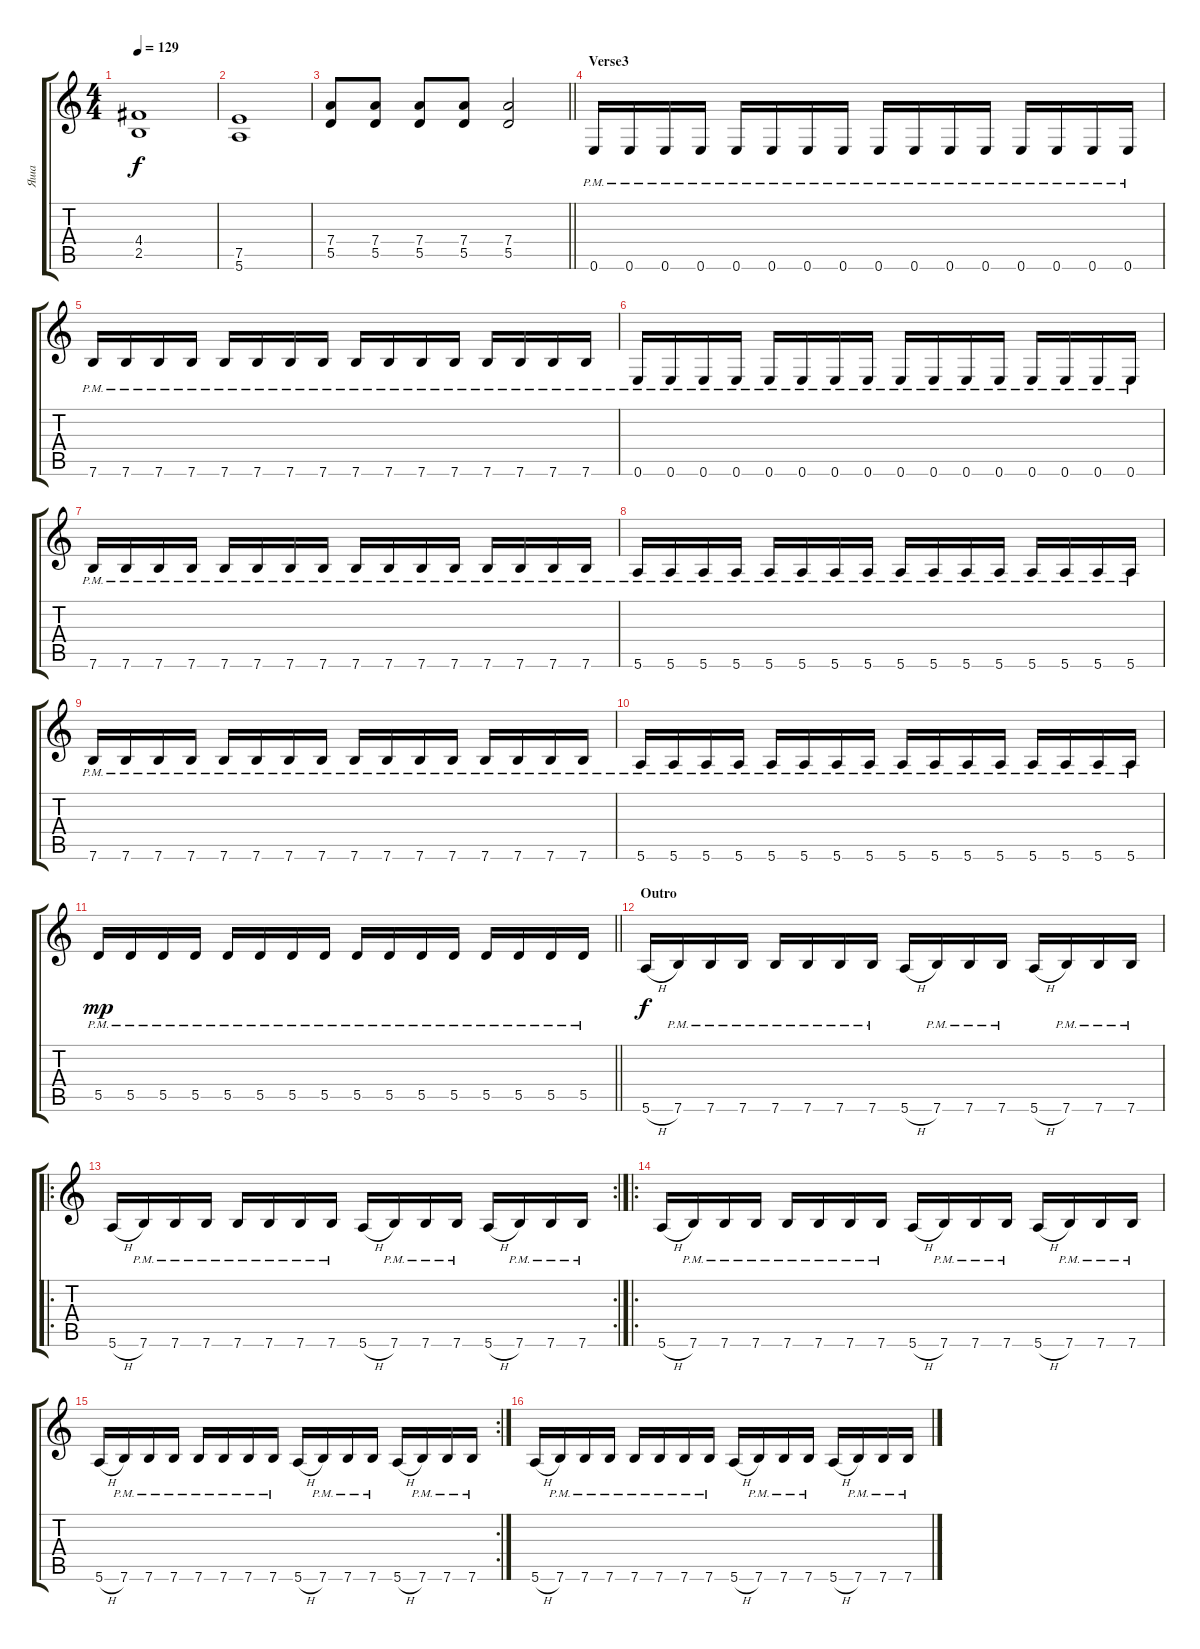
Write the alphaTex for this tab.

\track ("Яша" "Яша") {instrument electricguitarmuted}
\staff {score tabs}
\tuning (E4 B3 G3 D3 A2 E2) {hide}
\ts (4 4)
\tempo 129
\clef g2
\ks c
(4.4 2.5).1{dy f} |
(7.5 5.6).1 |
\barLineRight lightlight
(7.4 5.5).8 (7.4 5.5).8 (7.4 5.5).8 (7.4 5.5).8 (7.4 5.5).2 |
\section ("" "Verse3")
0.6{pm}.16 0.6{pm}.16 0.6{pm}.16 0.6{pm}.16 0.6{pm}.16 0.6{pm}.16 0.6{pm}.16 0.6{pm}.16 0.6{pm}.16 0.6{pm}.16 0.6{pm}.16 0.6{pm}.16 0.6{pm}.16 0.6{pm}.16 0.6{pm}.16 0.6{pm}.16 |
7.6{pm}.16 7.6{pm}.16 7.6{pm}.16 7.6{pm}.16 7.6{pm}.16 7.6{pm}.16 7.6{pm}.16 7.6{pm}.16 7.6{pm}.16 7.6{pm}.16 7.6{pm}.16 7.6{pm}.16 7.6{pm}.16 7.6{pm}.16 7.6{pm}.16 7.6{pm}.16 |
0.6{pm}.16 0.6{pm}.16 0.6{pm}.16 0.6{pm}.16 0.6{pm}.16 0.6{pm}.16 0.6{pm}.16 0.6{pm}.16 0.6{pm}.16 0.6{pm}.16 0.6{pm}.16 0.6{pm}.16 0.6{pm}.16 0.6{pm}.16 0.6{pm}.16 0.6{pm}.16 |
7.6{pm}.16 7.6{pm}.16 7.6{pm}.16 7.6{pm}.16 7.6{pm}.16 7.6{pm}.16 7.6{pm}.16 7.6{pm}.16 7.6{pm}.16 7.6{pm}.16 7.6{pm}.16 7.6{pm}.16 7.6{pm}.16 7.6{pm}.16 7.6{pm}.16 7.6{pm}.16 |
5.6{pm}.16 5.6{pm}.16 5.6{pm}.16 5.6{pm}.16 5.6{pm}.16 5.6{pm}.16 5.6{pm}.16 5.6{pm}.16 5.6{pm}.16 5.6{pm}.16 5.6{pm}.16 5.6{pm}.16 5.6{pm}.16 5.6{pm}.16 5.6{pm}.16 5.6{pm}.16 |
7.6{pm}.16 7.6{pm}.16 7.6{pm}.16 7.6{pm}.16 7.6{pm}.16 7.6{pm}.16 7.6{pm}.16 7.6{pm}.16 7.6{pm}.16 7.6{pm}.16 7.6{pm}.16 7.6{pm}.16 7.6{pm}.16 7.6{pm}.16 7.6{pm}.16 7.6{pm}.16 |
5.6{pm}.16 5.6{pm}.16 5.6{pm}.16 5.6{pm}.16 5.6{pm}.16 5.6{pm}.16 5.6{pm}.16 5.6{pm}.16 5.6{pm}.16 5.6{pm}.16 5.6{pm}.16 5.6{pm}.16 5.6{pm}.16 5.6{pm}.16 5.6{pm}.16 5.6{pm}.16 |
\barLineRight lightlight
5.5{pm}.16{dy mp} 5.5{pm}.16 5.5{pm}.16 5.5{pm}.16 5.5{pm}.16 5.5{pm}.16 5.5{pm}.16 5.5{pm}.16 5.5{pm}.16 5.5{pm}.16 5.5{pm}.16 5.5{pm}.16 5.5{pm}.16 5.5{pm}.16 5.5{pm}.16 5.5{pm}.16 |
\section ("" "Outro")
5.6{h}.16{dy f} 7.6{pm}.16 7.6{pm}.16 7.6{pm}.16 7.6{pm}.16 7.6{pm}.16 7.6{pm}.16 7.6{pm}.16 5.6{h}.16 7.6{pm}.16 7.6{pm}.16 7.6{pm}.16 5.6{h}.16 7.6{pm}.16 7.6{pm}.16 7.6{pm}.16 |
\ro
\rc 2
5.6{h}.16 7.6{pm}.16 7.6{pm}.16 7.6{pm}.16 7.6{pm}.16 7.6{pm}.16 7.6{pm}.16 7.6{pm}.16 5.6{h}.16 7.6{pm}.16 7.6{pm}.16 7.6{pm}.16 5.6{h}.16 7.6{pm}.16 7.6{pm}.16 7.6{pm}.16 |
\ro
5.6{h}.16 7.6{pm}.16 7.6{pm}.16 7.6{pm}.16 7.6{pm}.16 7.6{pm}.16 7.6{pm}.16 7.6{pm}.16 5.6{h}.16 7.6{pm}.16 7.6{pm}.16 7.6{pm}.16 5.6{h}.16 7.6{pm}.16 7.6{pm}.16 7.6{pm}.16 |
\rc 2
5.6{h}.16 7.6{pm}.16 7.6{pm}.16 7.6{pm}.16 7.6{pm}.16 7.6{pm}.16 7.6{pm}.16 7.6{pm}.16 5.6{h}.16 7.6{pm}.16 7.6{pm}.16 7.6{pm}.16 5.6{h}.16 7.6{pm}.16 7.6{pm}.16 7.6{pm}.16 |
5.6{h}.16 7.6{pm}.16 7.6{pm}.16 7.6{pm}.16 7.6{pm}.16 7.6{pm}.16 7.6{pm}.16 7.6{pm}.16 5.6{h}.16 7.6{pm}.16 7.6{pm}.16 7.6{pm}.16 5.6{h}.16 7.6{pm}.16 7.6{pm}.16 7.6{pm}.16
